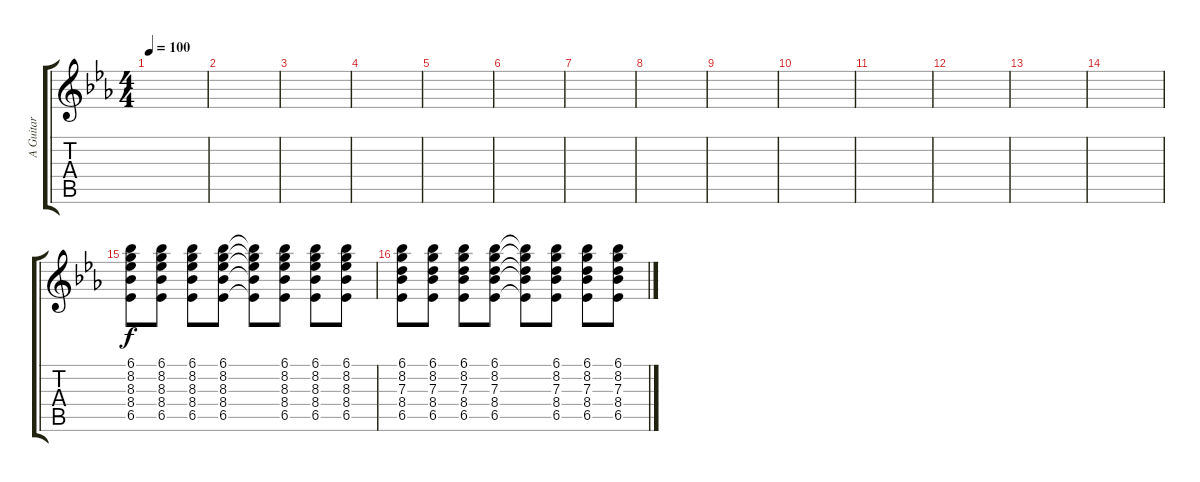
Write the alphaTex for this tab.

\track ("A Guitar" "A Guitar") {instrument acousticguitarnylon}
\staff {score tabs}
\tuning (E4 B3 G3 D3 A2 E2) {hide}
\ts (4 4)
\tempo 100
\clef g2
\ks eb
|
|
|
|
|
|
|
|
|
|
|
|
|
|
(6.1 8.2 8.3 8.4 6.5).8 (6.1 8.2 8.3 8.4 6.5).8 (6.1 8.2 8.3 8.4 6.5).8 (6.1 8.2 8.3 8.4 6.5).8 (6.1{t} 8.2{t} 8.3{t} 8.4{t} 6.5{t}).8 (6.1 8.2 8.3 8.4 6.5).8 (6.1 8.2 8.3 8.4 6.5).8 (6.1 8.2 8.3 8.4 6.5).8 |
(6.1 8.2 7.3 8.4 6.5).8 (6.1 8.2 7.3 8.4 6.5).8 (6.1 8.2 7.3 8.4 6.5).8 (6.1 8.2 7.3 8.4 6.5).8 (6.1{t} 8.2{t} 7.3{t} 8.4{t} 6.5{t}).8 (6.1 8.2 7.3 8.4 6.5).8 (6.1 8.2 7.3 8.4 6.5).8 (6.1 8.2 7.3 8.4 6.5).8
